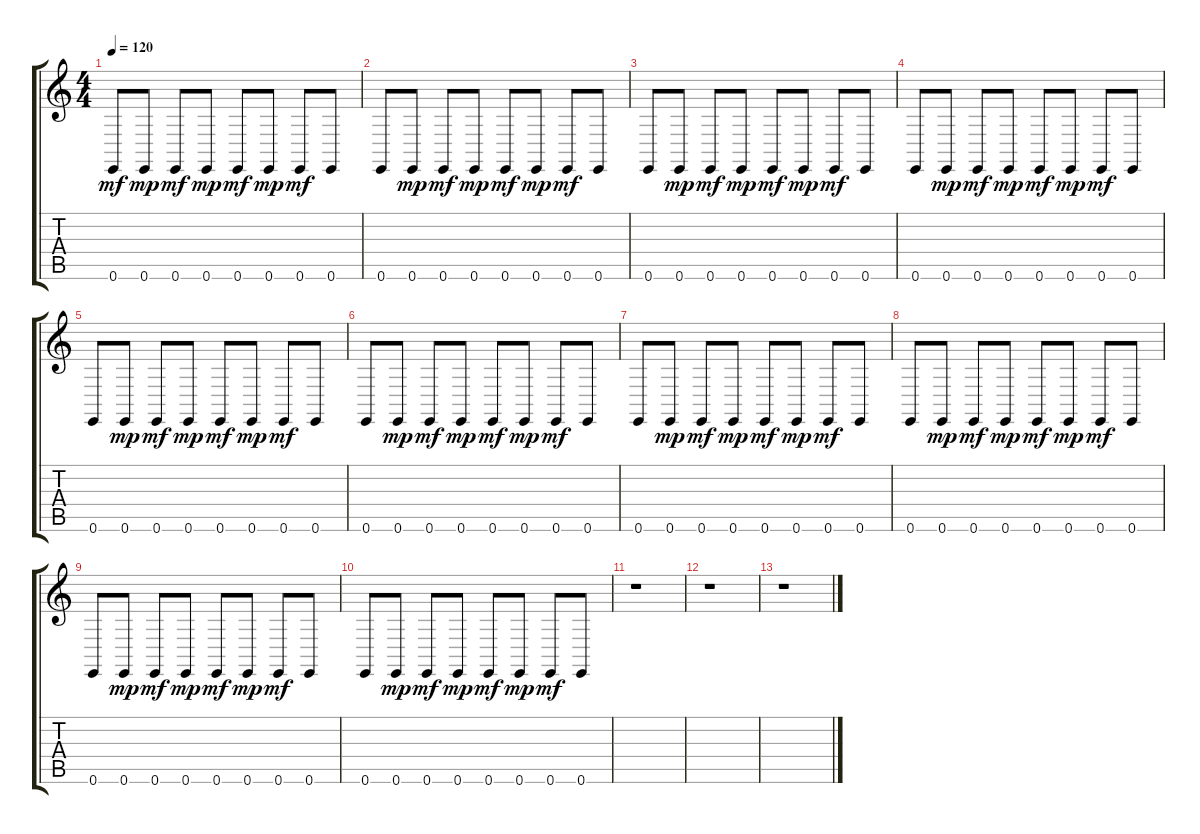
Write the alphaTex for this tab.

\track "" {instrument melodictom}
\staff {score tabs}
\tuning (E4 B3 G3 D3 A2 E2) {hide}
\ts (4 4)
\tempo 120
\clef g2
\ks c
0.6.8{dy mf} 0.6.8{dy mp} 0.6.8{dy mf} 0.6.8{dy mp} 0.6.8{dy mf} 0.6.8{dy mp} 0.6.8{dy mf} 0.6.8 |
0.6.8 0.6.8{dy mp} 0.6.8{dy mf} 0.6.8{dy mp} 0.6.8{dy mf} 0.6.8{dy mp} 0.6.8{dy mf} 0.6.8 |
0.6.8 0.6.8{dy mp} 0.6.8{dy mf} 0.6.8{dy mp} 0.6.8{dy mf} 0.6.8{dy mp} 0.6.8{dy mf} 0.6.8 |
0.6.8 0.6.8{dy mp} 0.6.8{dy mf} 0.6.8{dy mp} 0.6.8{dy mf} 0.6.8{dy mp} 0.6.8{dy mf} 0.6.8 |
0.6.8 0.6.8{dy mp} 0.6.8{dy mf} 0.6.8{dy mp} 0.6.8{dy mf} 0.6.8{dy mp} 0.6.8{dy mf} 0.6.8 |
0.6.8 0.6.8{dy mp} 0.6.8{dy mf} 0.6.8{dy mp} 0.6.8{dy mf} 0.6.8{dy mp} 0.6.8{dy mf} 0.6.8 |
0.6.8 0.6.8{dy mp} 0.6.8{dy mf} 0.6.8{dy mp} 0.6.8{dy mf} 0.6.8{dy mp} 0.6.8{dy mf} 0.6.8 |
0.6.8 0.6.8{dy mp} 0.6.8{dy mf} 0.6.8{dy mp} 0.6.8{dy mf} 0.6.8{dy mp} 0.6.8{dy mf} 0.6.8 |
0.6.8 0.6.8{dy mp} 0.6.8{dy mf} 0.6.8{dy mp} 0.6.8{dy mf} 0.6.8{dy mp} 0.6.8{dy mf} 0.6.8 |
0.6.8 0.6.8{dy mp} 0.6.8{dy mf} 0.6.8{dy mp} 0.6.8{dy mf} 0.6.8{dy mp} 0.6.8{dy mf} 0.6.8 |
r.1 |
r.1 |
r.1
